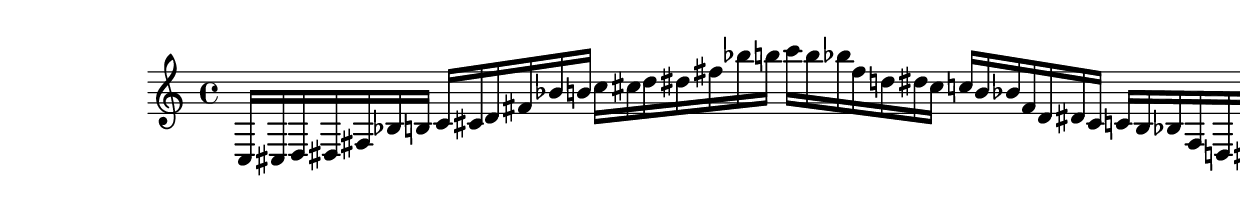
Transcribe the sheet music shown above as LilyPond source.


\new PianoStaff <<
\cadenzaOn
\new Staff = "right" {
\clef treble
    c16 [ cis d dis fis bes b ]
    c' [ cis' d' fis' bes' b' ]
    c'' [ cis'' d'' dis'' fis'' bes'' b'' ]
    c''' [ b'' bes'' fis'' d'' dis'' cis'' ]
    c'' [ b' bes' fis' d' dis' cis' ]
    c' [ b bes fis d dis cis ]
    c
}
>>
